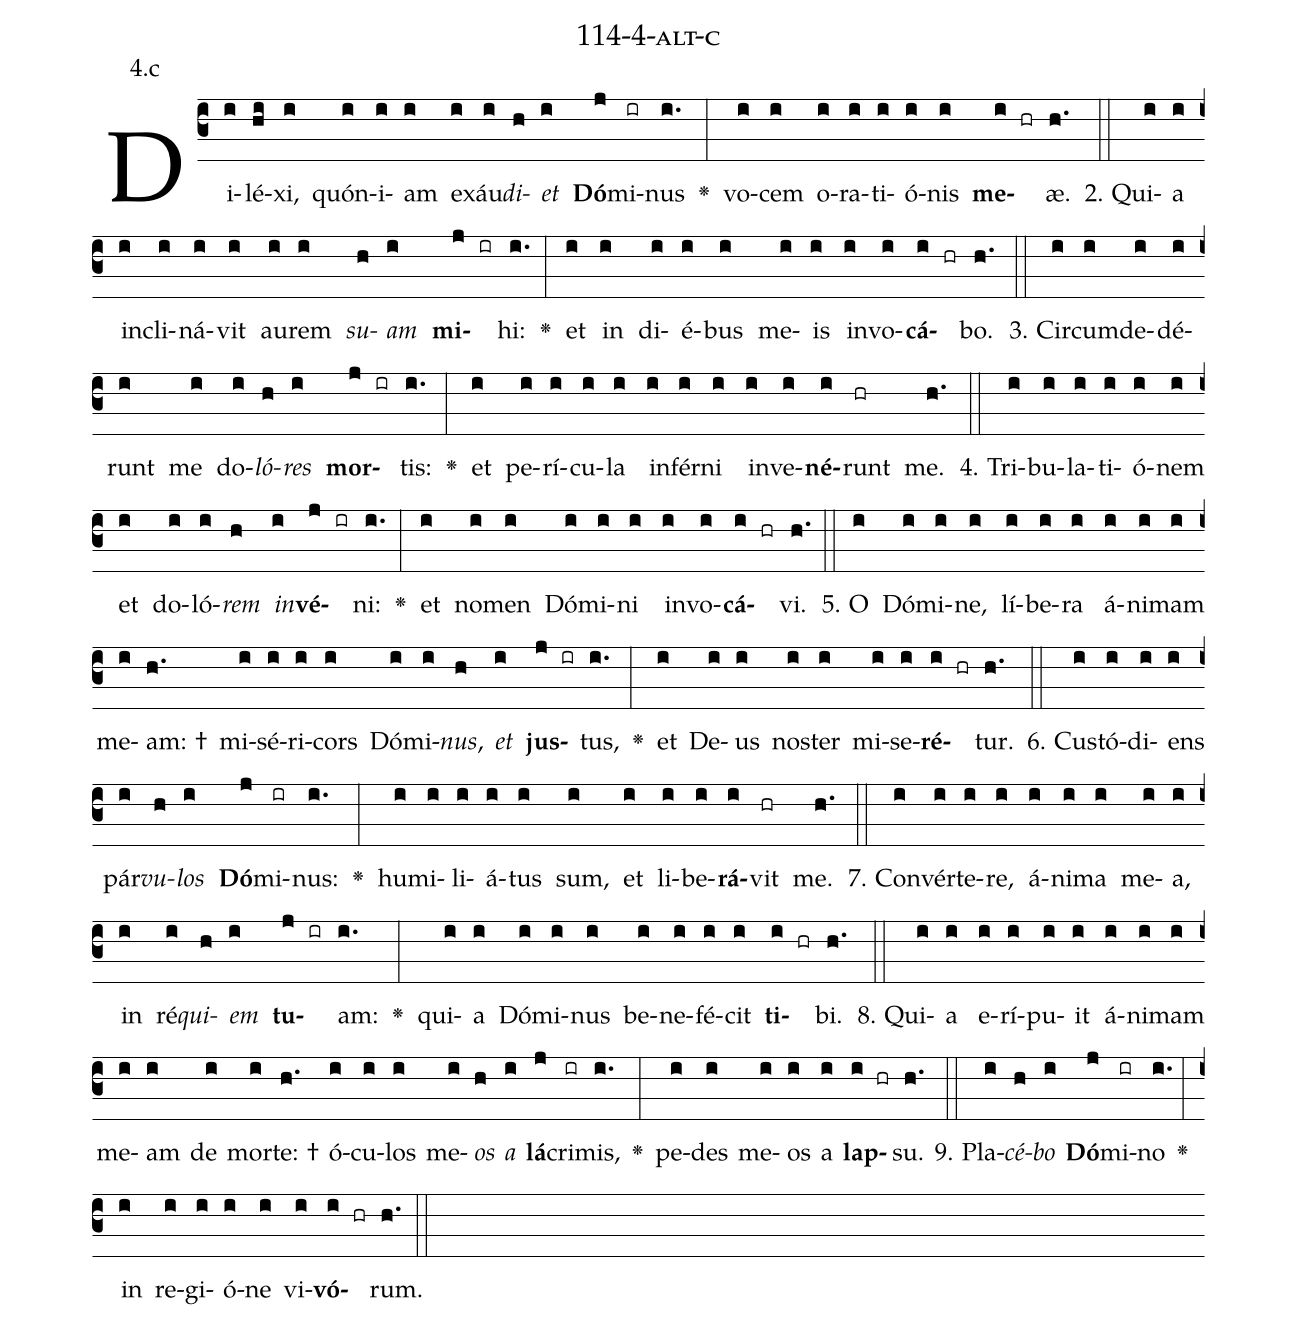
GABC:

name: 114-4-alt-c;
annotation: 4.c;
%%
(c3)Di(i)lé(hi)xi,(i) quón(i)i(i)am(i) ex(i)áu(i)<i>di</i>(h)<i>et</i>(i) <b>Dó</b>(j)mi(ir)nus(i.) <v>\greheightstar</v>(:) vo(i)cem(i) o(i)ra(i)ti(i)ó(i)nis(i) <b>me</b>(i hr)æ.(h.) (::)
2. Qui(i)a(i) in(i)cli(i)ná(i)vit(i) au(i)rem(i) <i>su</i>(h)<i>am</i>(i) <b>mi</b>(j ir)hi:(i.) <v>\greheightstar</v>(:) et(i) in(i) di(i)é(i)bus(i) me(i)is(i) in(i)vo(i)<b>cá</b>(i hr)bo.(h.) (::)
3. Cir(i)cum(i)de(i)dé(i)runt(i) me(i) do(i)<i>ló</i>(h)<i>res</i>(i) <b>mor</b>(j ir)tis:(i.) <v>\greheightstar</v>(:) et(i) pe(i)rí(i)cu(i)la(i) in(i)fér(i)ni(i) in(i)ve(i)<b>né</b>(i)runt(hr) me.(h.) (::)
4. Tri(i)bu(i)la(i)ti(i)ó(i)nem(i) et(i) do(i)ló(i)<i>rem</i>(h) <i>in</i>(i)<b>vé</b>(j ir)ni:(i.) <v>\greheightstar</v>(:) et(i) no(i)men(i) Dó(i)mi(i)ni(i) in(i)vo(i)<b>cá</b>(i hr)vi.(h.) (::)
5. O(i) Dó(i)mi(i)ne,(i) lí(i)be(i)ra(i) á(i)ni(i)mam(i) me(i)am: †(h.) mi(i)sé(i)ri(i)cors(i) Dó(i)mi(i)<i>nus</i>,(h) <i>et</i>(i) <b>jus</b>(j ir)tus,(i.) <v>\greheightstar</v>(:) et(i) De(i)us(i) nos(i)ter(i) mi(i)se(i)<b>ré</b>(i hr)tur.(h.) (::)
6. Cus(i)tó(i)di(i)ens(i) pár(i)<i>vu</i>(h)<i>los</i>(i) <b>Dó</b>(j)mi(ir)nus:(i.) <v>\greheightstar</v>(:) hu(i)mi(i)li(i)á(i)tus(i) sum,(i) et(i) li(i)be(i)<b>rá</b>(i)vit(hr) me.(h.) (::)
7. Con(i)vér(i)te(i)re,(i) á(i)ni(i)ma(i) me(i)a,(i) in(i) ré(i)<i>qui</i>(h)<i>em</i>(i) <b>tu</b>(j ir)am:(i.) <v>\greheightstar</v>(:) qui(i)a(i) Dó(i)mi(i)nus(i) be(i)ne(i)fé(i)cit(i) <b>ti</b>(i hr)bi.(h.) (::)
8. Qui(i)a(i) e(i)rí(i)pu(i)it(i) á(i)ni(i)mam(i) me(i)am(i) de(i) mor(i)te: †(h.) ó(i)cu(i)los(i) me(i)<i>os</i>(h) <i>a</i>(i) <b>lá</b>(j)cri(ir)mis,(i.) <v>\greheightstar</v>(:) pe(i)des(i) me(i)os(i) a(i) <b>lap</b>(i hr)su.(h.) (::)
9. Pla(i)<i>cé</i>(h)<i>bo</i>(i) <b>Dó</b>(j)mi(ir)no(i.) <v>\greheightstar</v>(:) in(i) re(i)gi(i)ó(i)ne(i) vi(i)<b>vó</b>(i hr)rum.(h.) (::)
